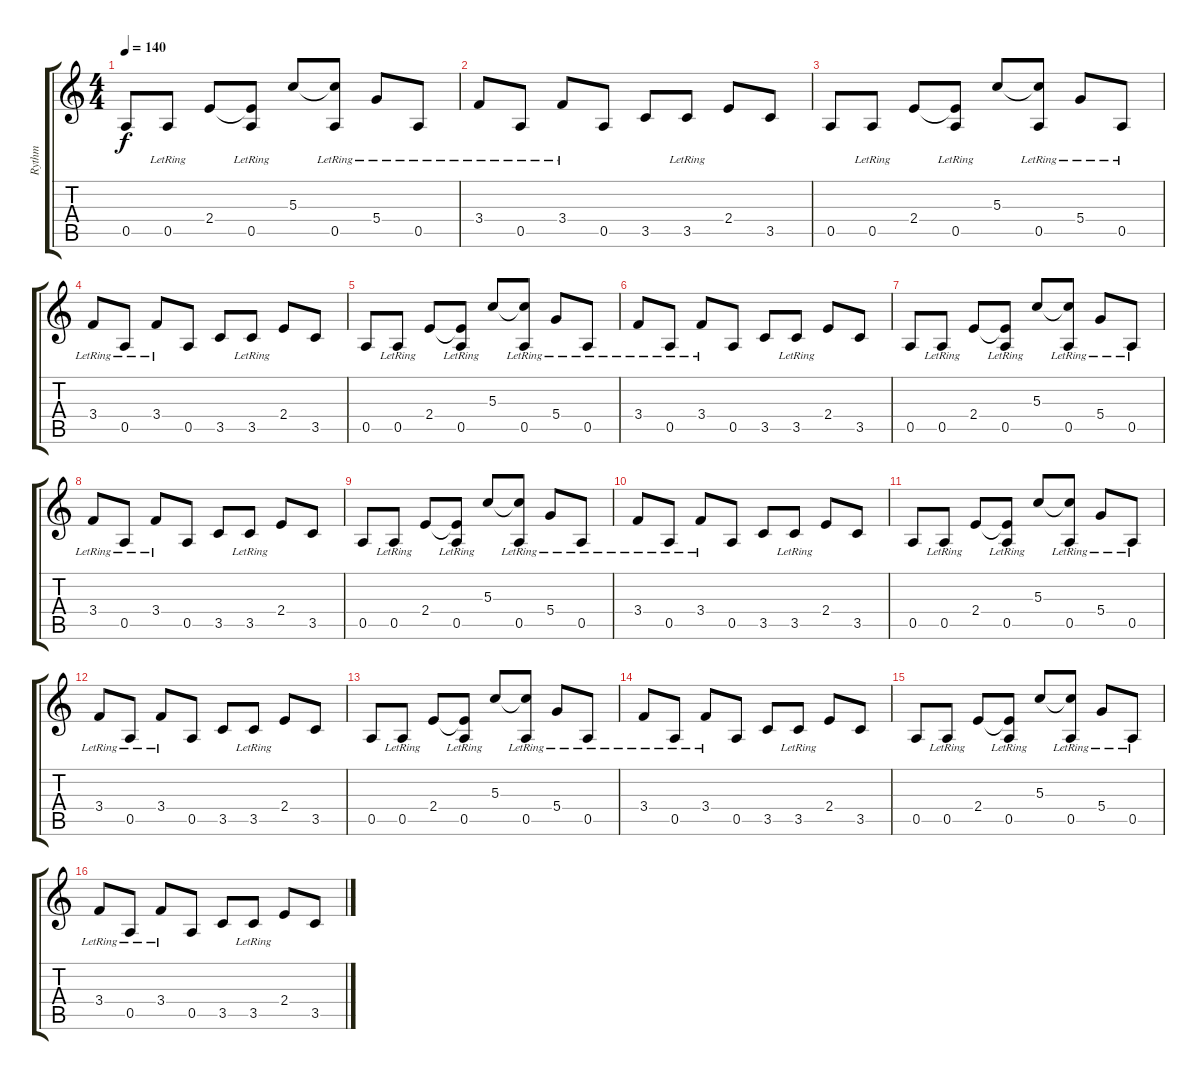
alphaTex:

\track ("Rythm" "Rythm") {instrument distortionguitar}
\staff {score tabs}
\tuning (E4 B3 G3 D3 A2 E2) {hide}
\ts (4 4)
\tempo 140
\clef g2
\ks c
0.5.8{dy f} 0.5{lr}.8 2.4.8 (2.4{t} 0.5{lr}).8 5.3.8 (5.3{t} 0.5{lr}).8 5.4{lr}.8 0.5{lr}.8 |
3.4{lr}.8 0.5{lr}.8 3.4{lr}.8 0.5.8 3.5.8 3.5{lr}.8 2.4.8 3.5.8 |
0.5.8 0.5{lr}.8 2.4.8 (2.4{t} 0.5{lr}).8 5.3.8 (5.3{t} 0.5{lr}).8 5.4{lr}.8 0.5{lr}.8 |
3.4{lr}.8 0.5{lr}.8 3.4{lr}.8 0.5.8 3.5.8 3.5{lr}.8 2.4.8 3.5.8 |
0.5.8 0.5{lr}.8 2.4.8 (2.4{t} 0.5{lr}).8 5.3.8 (5.3{t} 0.5{lr}).8 5.4{lr}.8 0.5{lr}.8 |
3.4{lr}.8 0.5{lr}.8 3.4{lr}.8 0.5.8 3.5.8 3.5{lr}.8 2.4.8 3.5.8 |
0.5.8 0.5{lr}.8 2.4.8 (2.4{t} 0.5{lr}).8 5.3.8 (5.3{t} 0.5{lr}).8 5.4{lr}.8 0.5{lr}.8 |
3.4{lr}.8 0.5{lr}.8 3.4{lr}.8 0.5.8 3.5.8 3.5{lr}.8 2.4.8 3.5.8 |
0.5.8 0.5{lr}.8 2.4.8 (2.4{t} 0.5{lr}).8 5.3.8 (5.3{t} 0.5{lr}).8 5.4{lr}.8 0.5{lr}.8 |
3.4{lr}.8 0.5{lr}.8 3.4{lr}.8 0.5.8 3.5.8 3.5{lr}.8 2.4.8 3.5.8 |
0.5.8 0.5{lr}.8 2.4.8 (2.4{t} 0.5{lr}).8 5.3.8 (5.3{t} 0.5{lr}).8 5.4{lr}.8 0.5{lr}.8 |
3.4{lr}.8 0.5{lr}.8 3.4{lr}.8 0.5.8 3.5.8 3.5{lr}.8 2.4.8 3.5.8 |
0.5.8 0.5{lr}.8 2.4.8 (2.4{t} 0.5{lr}).8 5.3.8 (5.3{t} 0.5{lr}).8 5.4{lr}.8 0.5{lr}.8 |
3.4{lr}.8 0.5{lr}.8 3.4{lr}.8 0.5.8 3.5.8 3.5{lr}.8 2.4.8 3.5.8 |
0.5.8 0.5{lr}.8 2.4.8 (2.4{t} 0.5{lr}).8 5.3.8 (5.3{t} 0.5{lr}).8 5.4{lr}.8 0.5{lr}.8 |
3.4{lr}.8 0.5{lr}.8 3.4{lr}.8 0.5.8 3.5.8 3.5{lr}.8 2.4.8 3.5.8
